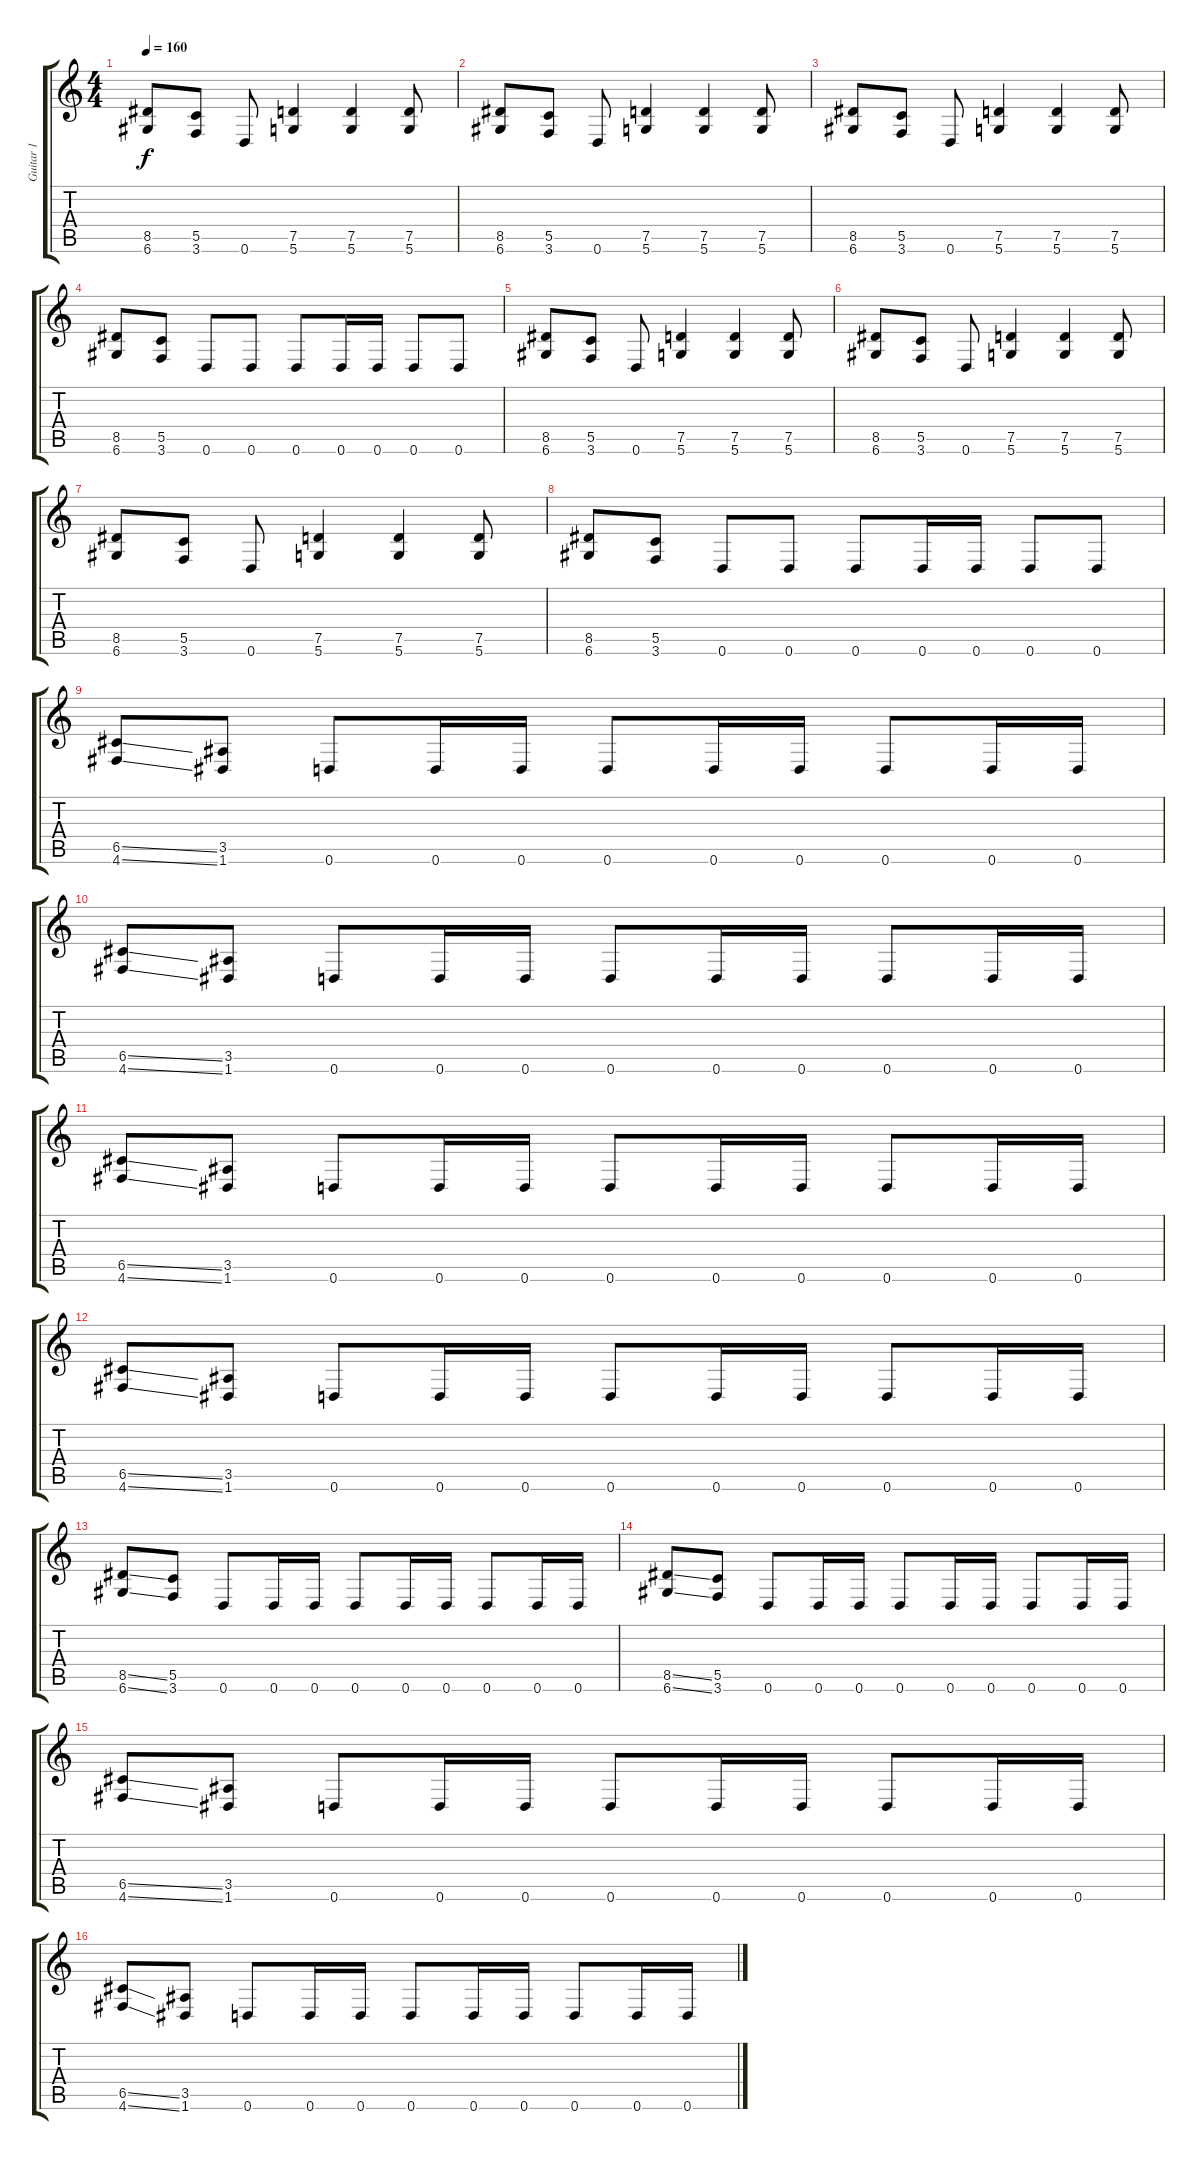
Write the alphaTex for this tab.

\track ("Guitar 1" "Guitar 1") {instrument overdrivenguitar}
\staff {score tabs}
\tuning (D4 A3 F3 C3 G2 D2) {hide}
\ts (4 4)
\tempo 160
\clef g2
\ks c
(8.5 6.6).8{dy f} (5.5 3.6).8 0.6.8 (7.5 5.6).4 (7.5 5.6).4 (7.5 5.6).8 |
(8.5 6.6).8 (5.5 3.6).8 0.6.8 (7.5 5.6).4 (7.5 5.6).4 (7.5 5.6).8 |
(8.5 6.6).8 (5.5 3.6).8 0.6.8 (7.5 5.6).4 (7.5 5.6).4 (7.5 5.6).8 |
(8.5 6.6).8 (5.5 3.6).8 0.6.8 0.6.8 0.6.8 0.6.16 0.6.16 0.6.8 0.6.8 |
(8.5 6.6).8 (5.5 3.6).8 0.6.8 (7.5 5.6).4 (7.5 5.6).4 (7.5 5.6).8 |
(8.5 6.6).8 (5.5 3.6).8 0.6.8 (7.5 5.6).4 (7.5 5.6).4 (7.5 5.6).8 |
(8.5 6.6).8 (5.5 3.6).8 0.6.8 (7.5 5.6).4 (7.5 5.6).4 (7.5 5.6).8 |
(8.5 6.6).8 (5.5 3.6).8 0.6.8 0.6.8 0.6.8 0.6.16 0.6.16 0.6.8 0.6.8 |
(6.5{ss} 4.6{ss}).8 (3.5 1.6).8 0.6.8 0.6.16 0.6.16 0.6.8 0.6.16 0.6.16 0.6.8 0.6.16 0.6.16 |
(6.5{ss} 4.6{ss}).8 (3.5 1.6).8 0.6.8 0.6.16 0.6.16 0.6.8 0.6.16 0.6.16 0.6.8 0.6.16 0.6.16 |
(6.5{ss} 4.6{ss}).8 (3.5 1.6).8 0.6.8 0.6.16 0.6.16 0.6.8 0.6.16 0.6.16 0.6.8 0.6.16 0.6.16 |
(6.5{ss} 4.6{ss}).8 (3.5 1.6).8 0.6.8 0.6.16 0.6.16 0.6.8 0.6.16 0.6.16 0.6.8 0.6.16 0.6.16 |
(8.5{ss} 6.6{ss}).8 (5.5 3.6).8 0.6.8 0.6.16 0.6.16 0.6.8 0.6.16 0.6.16 0.6.8 0.6.16 0.6.16 |
(8.5{ss} 6.6{ss}).8 (5.5 3.6).8 0.6.8 0.6.16 0.6.16 0.6.8 0.6.16 0.6.16 0.6.8 0.6.16 0.6.16 |
(6.5{ss} 4.6{ss}).8 (3.5 1.6).8 0.6.8 0.6.16 0.6.16 0.6.8 0.6.16 0.6.16 0.6.8 0.6.16 0.6.16 |
(6.5{ss} 4.6{ss}).8 (3.5 1.6).8 0.6.8 0.6.16 0.6.16 0.6.8 0.6.16 0.6.16 0.6.8 0.6.16 0.6.16
